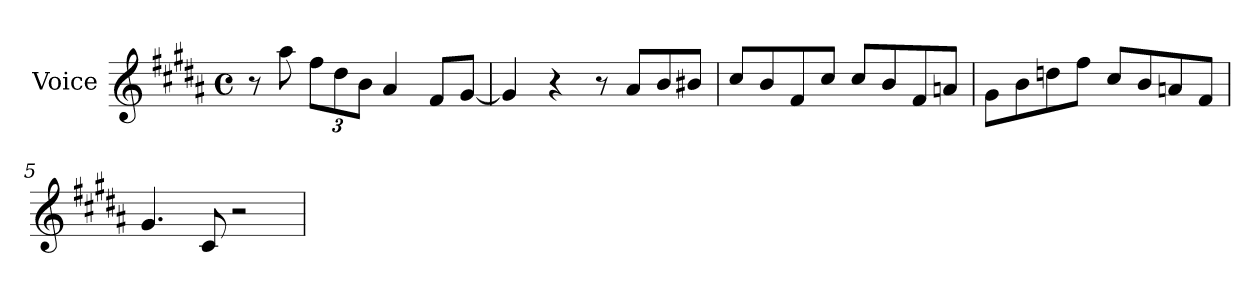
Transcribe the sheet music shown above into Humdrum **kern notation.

**kern
*part1
*staff1
*I"Voice
*I'Voice
*clefG2
*k[f#c#g#d#a#]
*M4/4
*met(c)
=1
8r
8aa#\
12ff#\L
12dd#\
12b\J
4a#/
8f#/L
[<8g#/J
=2
4g#/]
4r
8r
8a#/L
8b/
8b#X/J
=3
8cc#/L
8b/
8f#/
8cc#/J
8cc#/L
8b/
8f#/
8an/J
=4
8g#\L
8b\
8ddn\
8ff#\J
8cc#/L
8b/
8an/
8f#/J
=5
4.g#/
8c#/
2rcc
=
*-
